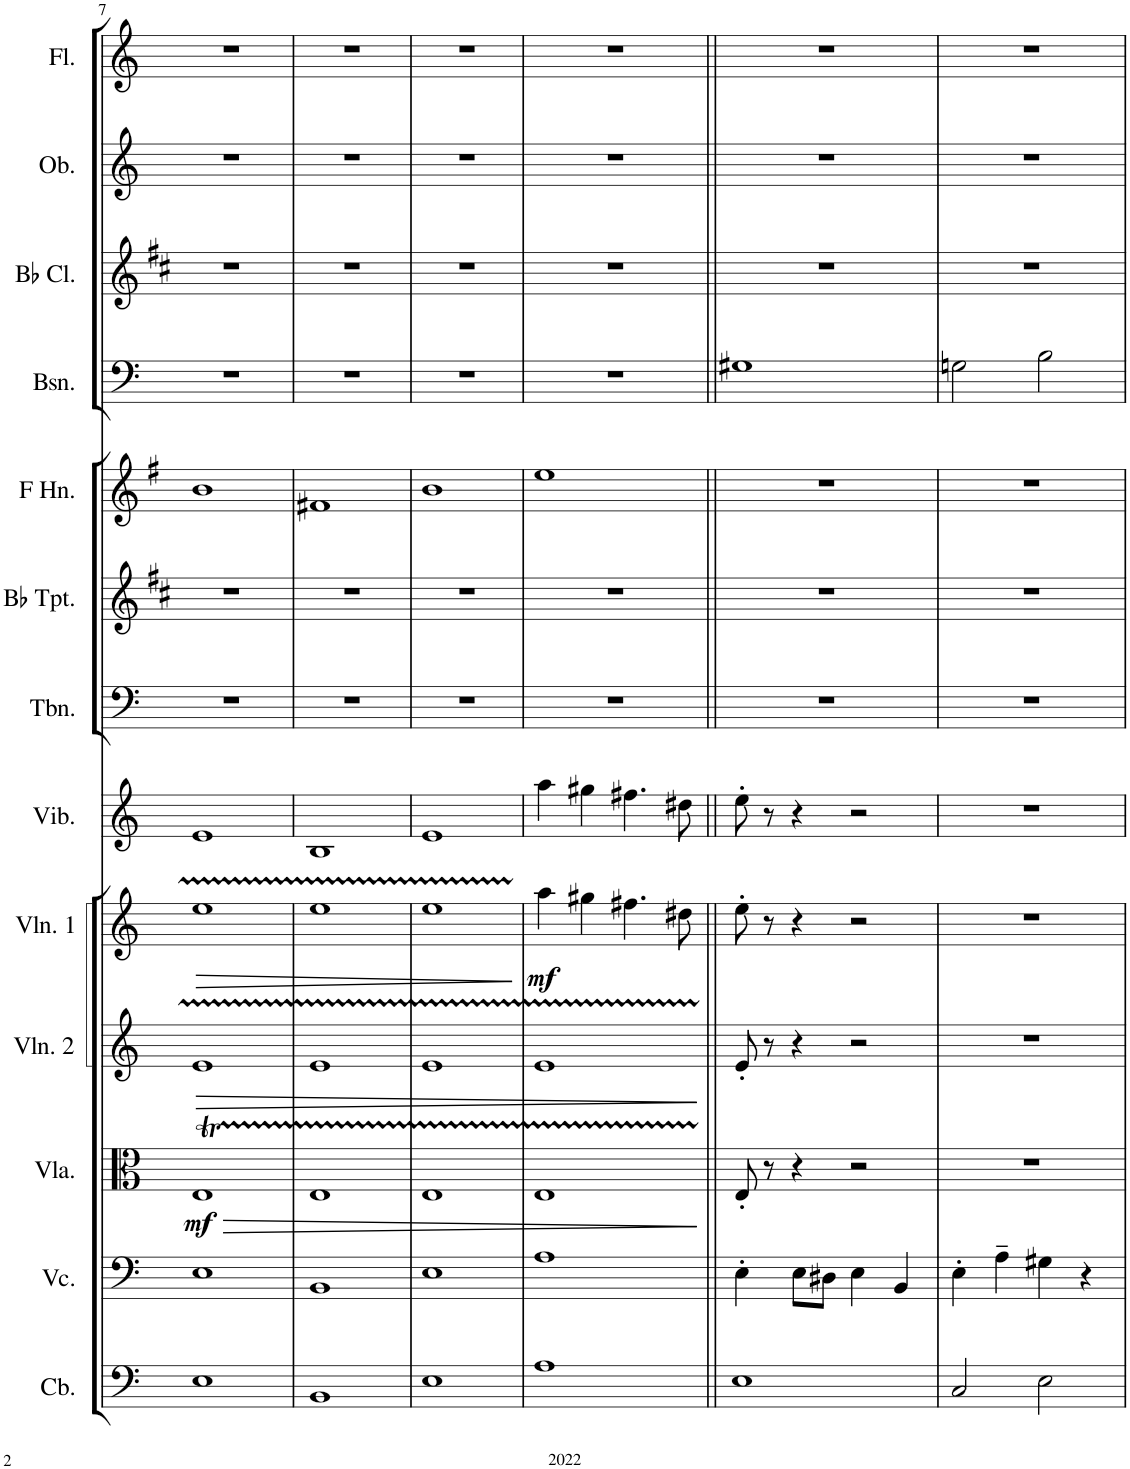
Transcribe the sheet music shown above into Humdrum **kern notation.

**kern	**kern	**kern	**dynam	**kern	**dynam	**kern	**dynam	**kern	**kern	**kern	**kern	**kern	**kern	**kern	**kern
*part13	*part12	*part11	*part11	*part10	*part10	*part9	*part9	*part8	*part7	*part6	*part5	*part4	*part3	*part2	*part1
*staff13	*staff12	*staff11	*staff11	*staff10	*staff10	*staff9	*staff9	*staff8	*staff7	*staff6	*staff5	*staff4	*staff3	*staff2	*staff1
*I"Contrabass	*I"Violoncello	*I"Viola	*	*I"Violin 2	*	*I"Violin 1	*	*I"Vibraphone	*I"Trombone	*I"Bb Trumpet	*I"Horn in F	*I"Bassoon	*I"Bb Clarinet	*I"Oboe	*I"Flute
*I'Cb.	*I'Vc.	*I'Vla.	*	*I'Vln. 2	*	*I'Vln. 1	*	*I'Vib.	*I'Tbn.	*I'Bb Tpt.	*	*I'Bsn.	*I'Bb Cl.	*I'Ob.	*I'Fl.
!!LO:PB:g=z
*clefF4	*clefF4	*clefC3	*	*clefG2	*	*clefG2	*	*clefG2	*clefF4	*clefG2	*clefG2	*clefF4	*clefG2	*clefG2	*clefG2
*Trd7c12	*	*	*	*	*	*	*	*	*	*Trd1c2	*Trd4c7	*	*Trd1c2	*	*
*k[]	*k[]	*k[]	*	*k[]	*	*k[]	*	*k[]	*k[]	*k[f#c#]	*k[f#]	*k[]	*k[f#c#]	*k[]	*k[]
*M2/2	*M2/2	*M2/2	*	*M2/2	*	*M2/2	*	*M2/2	*M2/2	*M2/2	*M2/2	*M2/2	*M2/2	*M2/2	*M2/2
*met(c|)	*met(c|)	*met(c|)	*	*met(c|)	*	*met(c|)	*	*met(c|)	*met(c|)	*met(c|)	*met(c|)	*met(c|)	*met(c|)	*met(c|)	*met(c|)
=7	=7	=7	=7	=7	=7	=7	=7	=7	=7	=7	=7	=7	=7	=7	=7
!	!	!	!LO:HP:b	!	!LO:HP:b	!	!LO:HP:b	!	!	!	!	!	!	!	!
!	!	!	!LO:DY:n=1:b	!	!	!	!	!	!	!	!	!	!	!	!
1E	1E	1Et	> mf	1e	>	1ee	>	1e	1r	1r	1b	1r	1r	1r	1r
=8	=8	=8	=8	=8	=8	=8	=8	=8	=8	=8	=8	=8	=8	=8	=8
1BB	1BB	1E	.	1e	.	1ee	.	1B	1r	1r	1f#X	1r	1r	1r	1r
=9	=9	=9	=9	=9	=9	=9	=9	=9	=9	=9	=9	=9	=9	=9	=9
1E	1E	1E	.	1e	.	1ee	.	1e	1r	1r	1b	1r	1r	1r	1r
.	.	.	.	.	.	.	]	.	.	.	.	.	.	.	.
=10	=10	=10	=10	=10	=10	=10	=10	=10	=10	=10	=10	=10	=10	=10	=10
!	!	!	!	!	!	!	!LO:DY:b	!	!	!	!	!	!	!	!
1A	1A	1ETTT	.	1e	.	4aa\	mf	4aa\	1r	1r	1ee	1r	1r	1r	1r
.	.	.	.	.	.	4gg#X\	.	4gg#X\	.	.	.	.	.	.	.
.	.	.	.	.	.	4.ff#X\	.	4.ff#X\	.	.	.	.	.	.	.
.	.	.	.	.	.	8dd#X\	.	8dd#X\	.	.	.	.	.	.	.
.	.	.	]	.	]	.	.	.	.	.	.	.	.	.	.
=11||	=11||	=11||	=11||	=11||	=11||	=11||	=11||	=11||	=11||	=11||	=11||	=11||	=11||	=11||	=11||
1E	4E'\	8E'/	.	8e'/	.	8ee'\	.	8ee'\	1r	1r	1r	1G#X	1r	1r	1r
.	.	8r	.	8r	.	8r	.	8r	.	.	.	.	.	.	.
.	8E\L	4r	.	4r	.	4r	.	4r	.	.	.	.	.	.	.
.	8D#X\J	.	.	.	.	.	.	.	.	.	.	.	.	.	.
.	4E\	2r	.	2r	.	2r	.	2r	.	.	.	.	.	.	.
.	4BB/	.	.	.	.	.	.	.	.	.	.	.	.	.	.
=12	=12	=12	=12	=12	=12	=12	=12	=12	=12	=12	=12	=12	=12	=12	=12
2C/	4E'\	1r	.	1r	.	1r	.	1r	1r	1r	1r	2Gn\	1r	1r	1r
.	4A~\	.	.	.	.	.	.	.	.	.	.	.	.	.	.
2E\	4G#X\	.	.	.	.	.	.	.	.	.	.	2B\	.	.	.
.	4r	.	.	.	.	.	.	.	.	.	.	.	.	.	.
=	=	=	=	=	=	=	=	=	=	=	=	=	=	=	=
*-	*-	*-	*-	*-	*-	*-	*-	*-	*-	*-	*-	*-	*-	*-	*-
